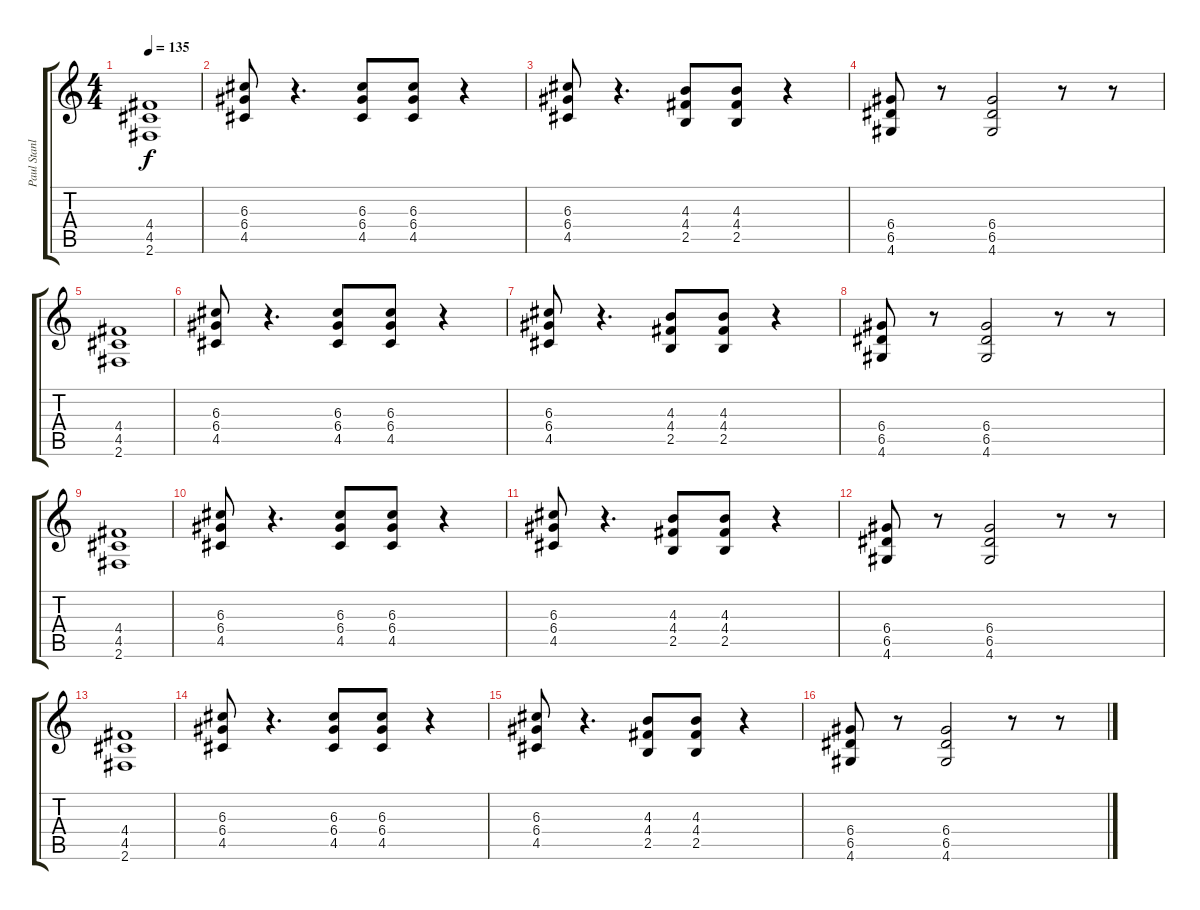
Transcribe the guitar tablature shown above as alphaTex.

\track ("Paul Stanley" "Paul Stanl") {instrument distortionguitar}
\staff {score tabs}
\tuning (E4 B3 G3 D3 A2 E2) {hide}
\ts (4 4)
\tempo 135
\clef g2
\ks c
(4.4 4.5 2.6).1{dy f} |
(6.3 6.4 4.5).8 r.4{d} (6.3 6.4 4.5).8 (6.3 6.4 4.5).8 r.4 |
(6.3 6.4 4.5).8 r.4{d} (4.3 4.4 2.5).8 (4.3 4.4 2.5).8 r.4 |
(6.4 6.5 4.6).8 r.8 (6.4 6.5 4.6).2 r.8 r.8 |
(4.4 4.5 2.6).1 |
(6.3 6.4 4.5).8 r.4{d} (6.3 6.4 4.5).8 (6.3 6.4 4.5).8 r.4 |
(6.3 6.4 4.5).8 r.4{d} (4.3 4.4 2.5).8 (4.3 4.4 2.5).8 r.4 |
(6.4 6.5 4.6).8 r.8 (6.4 6.5 4.6).2 r.8 r.8 |
(4.4 4.5 2.6).1 |
(6.3 6.4 4.5).8 r.4{d} (6.3 6.4 4.5).8 (6.3 6.4 4.5).8 r.4 |
(6.3 6.4 4.5).8 r.4{d} (4.3 4.4 2.5).8 (4.3 4.4 2.5).8 r.4 |
(6.4 6.5 4.6).8 r.8 (6.4 6.5 4.6).2 r.8 r.8 |
(4.4 4.5 2.6).1 |
(6.3 6.4 4.5).8 r.4{d} (6.3 6.4 4.5).8 (6.3 6.4 4.5).8 r.4 |
(6.3 6.4 4.5).8 r.4{d} (4.3 4.4 2.5).8 (4.3 4.4 2.5).8 r.4 |
(6.4 6.5 4.6).8 r.8 (6.4 6.5 4.6).2 r.8 r.8
